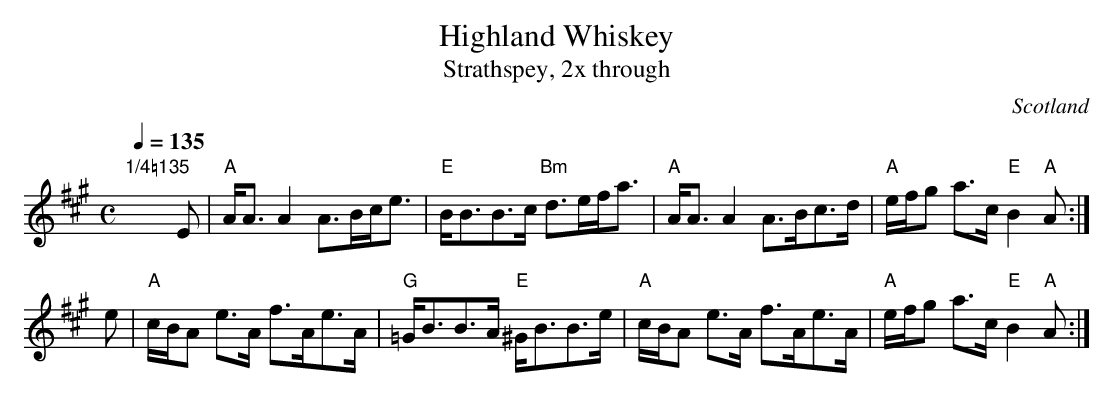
X:1
T:Highland Whiskey
T:Strathspey, 2x through
O:Scotland
M:C
Q:1/4=135
K:A
"1/4=135"yyyE|"A"A<A A2 A>Bc<e|"E"B<BB>c "Bm"d>ef<a|"A"A<AA2 A>Bc>d|"A"e/f/g a>c "E"B2 "A"A:|
e|"A"c/B/A e>A f>Ae>A|"G"=G<BB>A "E"^G<BB>e|"A"c/B/A e>A f>Ae>A|"A"e/f/g a>c "E"B2 "A"A:|
